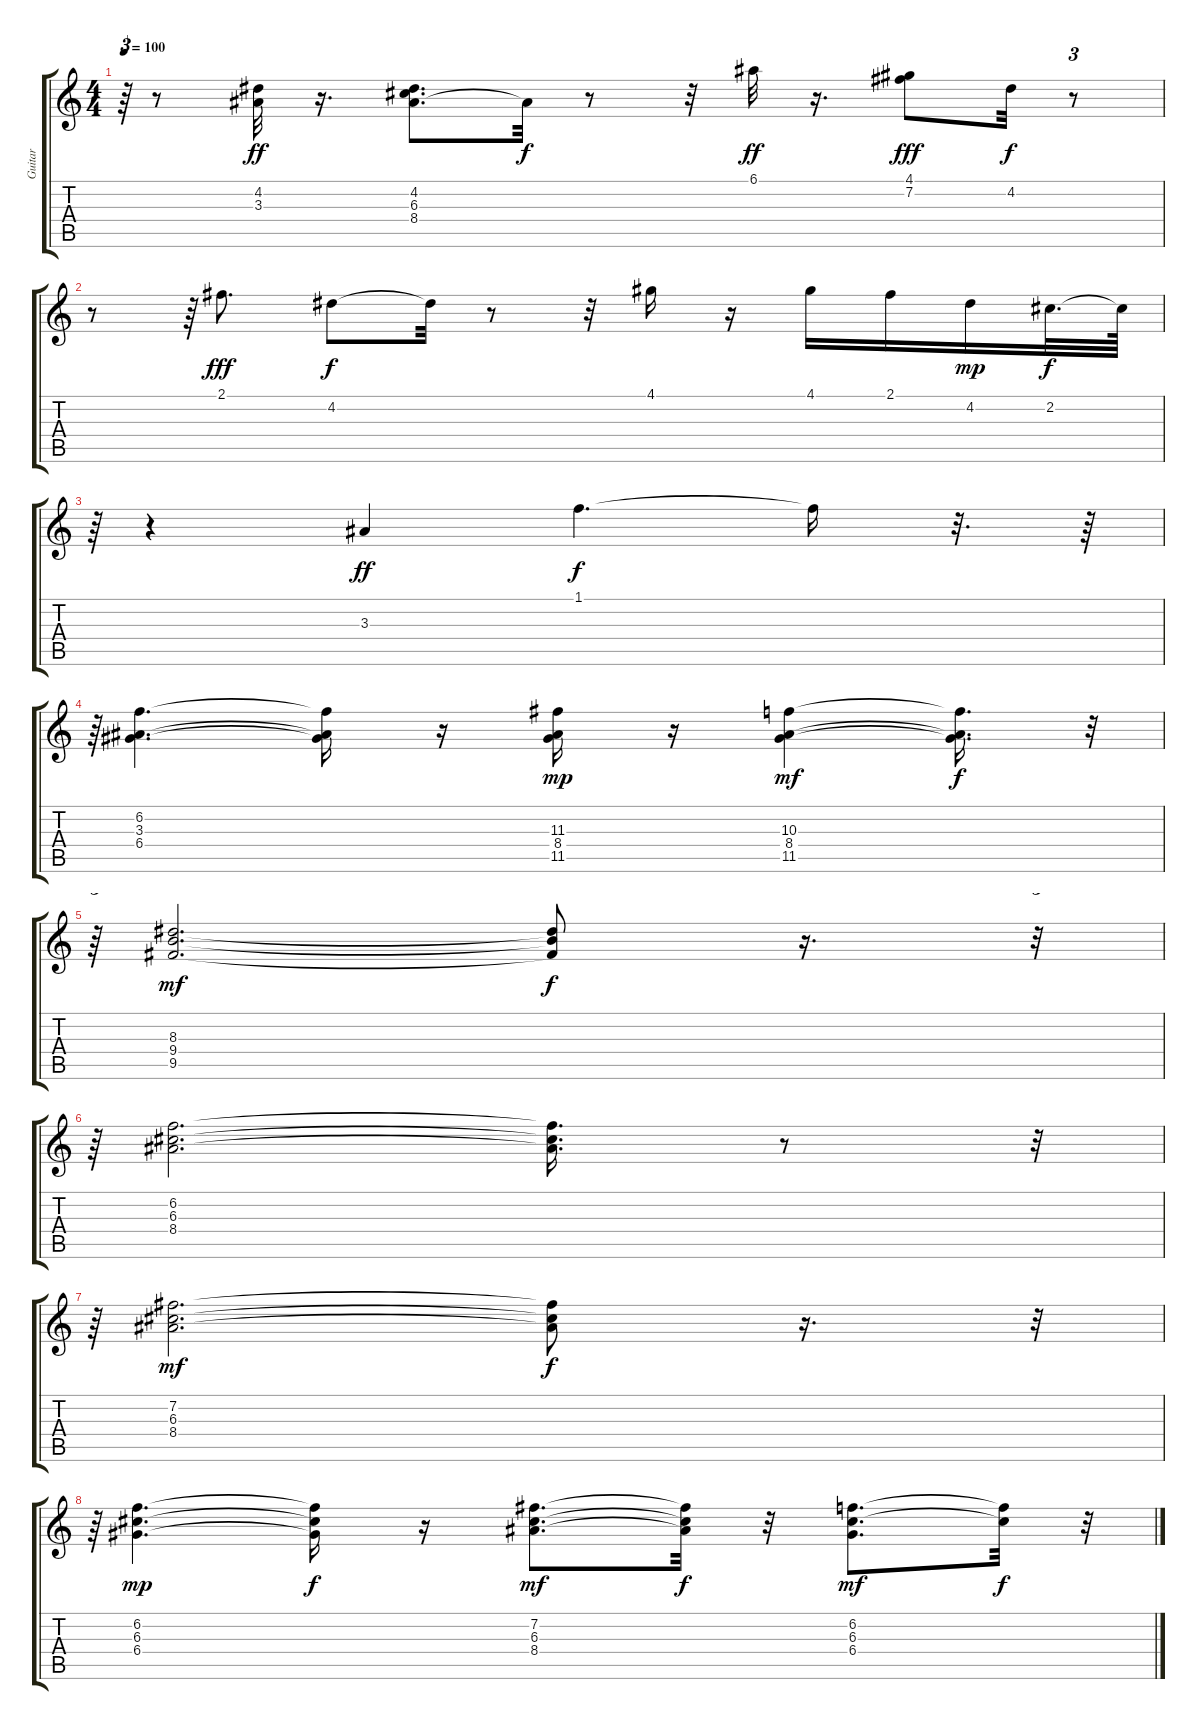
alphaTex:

\track ("Guitar" "Guitar") {instrument electricguitarmuted}
\staff {score tabs}
\tuning (E4 B3 G3 D3 A2 E2) {hide}
\ts (4 4)
\tempo 100
\clef g2
\ks c
r.64{tu (3 2) dy f} r.8 (4.2 3.3).32{dy ff} r.16{d} (4.2 6.3 8.4).8{d} 8.4{t}.32{dy f} r.8 r.32 6.1.32{dy ff} r.16{d} (4.1 7.2).8{dy fff} 4.2.32{dy f} r.8{tu (3 2)} |
r.8 r.64{tu (3 2)} 2.1.8{d dy fff} 4.2.8{dy f} 4.2{t}.32 r.8 r.32 4.1.16 r.16 4.1.16 2.1.16 4.2.16{dy mp} 2.2.32{d dy f} 2.2{t}.64 |
r.64{tu (3 2)} r.4 3.3.4{dy ff} 1.1.4{d dy f} 1.1{t}.16 r.32{d} r.64 |
r.64{tu (3 2)} (6.2 3.3 6.4).4{d} (6.2{t} 3.3{t} 6.4{t}).16 r.16 (11.3 8.4 11.5).16{dy mp} r.16 (10.3 8.4 11.5).4{dy mf} (10.3{t} 8.4{t} 11.5{t}).16{d dy f} r.32{tu (3 2)} |
r.64{tu (3 2)} (8.3 9.4 9.5).2{d dy mf} (8.3{t} 9.4{t} 9.5{t}).8{dy f} r.16{d} r.32{tu (3 2)} |
r.64{tu (3 2)} (6.2 6.3 8.4).2{d} (6.2{t} 6.3{t} 8.4{t}).16{d} r.8 r.32{tu (3 2)} |
r.64{tu (3 2)} (7.2 6.3 8.4).2{d dy mf} (7.2{t} 6.3{t} 8.4{t}).8{dy f} r.16{d} r.32{tu (3 2)} |
r.64{tu (3 2)} (6.2 6.3 6.4).4{d dy mp} (6.2{t} 6.3{t} 6.4{t}).16{dy f} r.16 (7.2 6.3 8.4).8{d dy mf} (7.2{t} 6.3{t} 8.4{t}).32{dy f} r.32 (6.2 6.3 6.4).8{d dy mf} (6.2{t} 6.3{t}).32{dy f} r.32{tu (3 2)}
